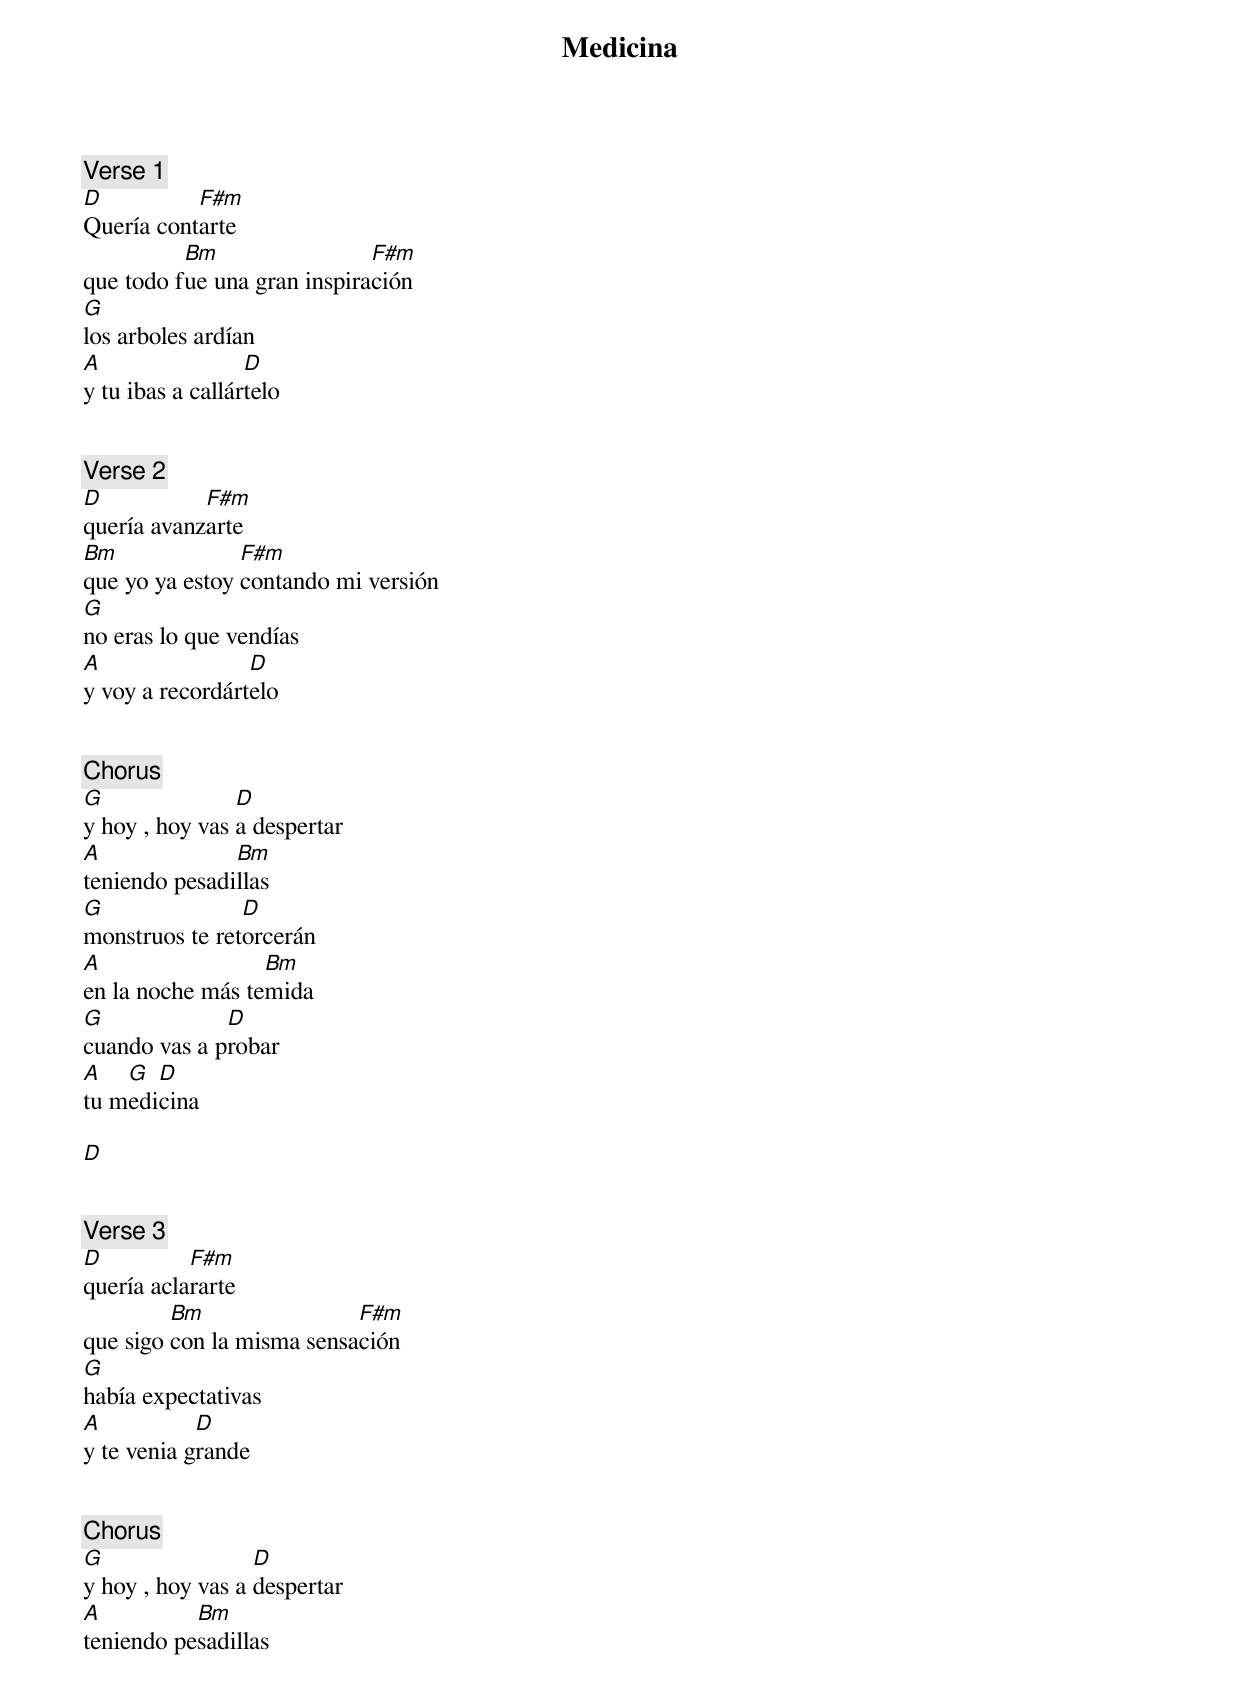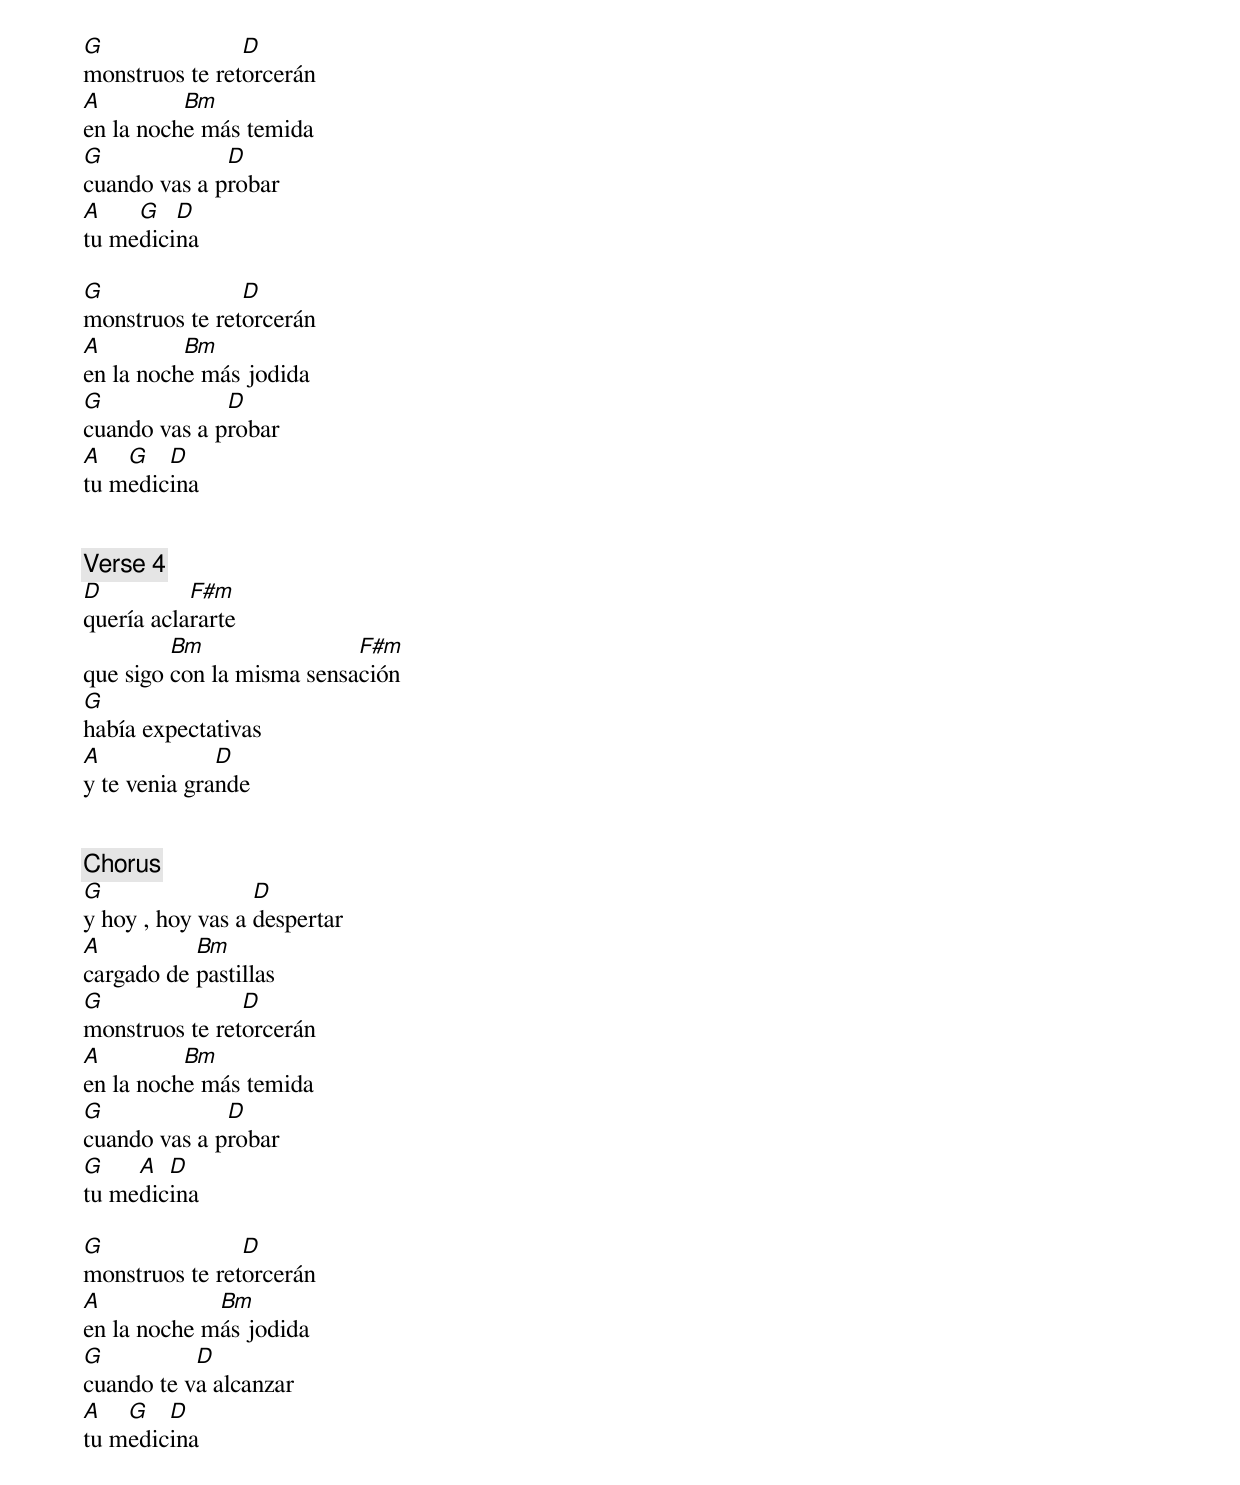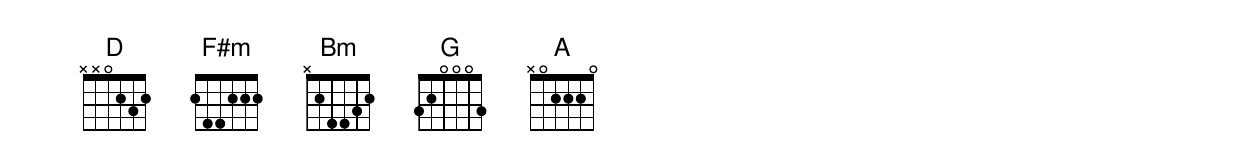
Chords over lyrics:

Medicina

[Verse 1]
D          F#m
Quería contarte
          Bm                 F#m
que todo fue una gran inspiración
G
los arboles ardían
A                 D
y tu ibas a callártelo


[Verse 2]
D           F#m
quería avanzarte
Bm              F#m
que yo ya estoy contando mi versión
G
no eras lo que vendías
A                D
y voy a recordártelo


[Chorus]
G               D
y hoy , hoy vas a despertar
A              Bm
teniendo pesadillas
G               D
monstruos te retorcerán
A                 Bm
en la noche más temida
G             D
cuando vas a probar
A   G  D
tu medicina

D


[Verse 3]
D          F#m
quería aclararte
         Bm                F#m
que sigo con la misma sensación
G
había expectativas
A           D
y te venia grande


[Chorus]
G                 D
y hoy , hoy vas a despertar
A          Bm
teniendo pesadillas
G               D
monstruos te retorcerán
A         Bm
en la noche más temida
G             D
cuando vas a probar
A    G   D
tu medicina

G               D
monstruos te retorcerán
A         Bm
en la noche más jodida
G             D
cuando vas a probar
A   G   D
tu medicina


[Verse 4]
D          F#m
quería aclararte
         Bm                F#m
que sigo con la misma sensación
G
había expectativas
A             D
y te venia grande


[Chorus]
G                 D
y hoy , hoy vas a despertar
A          Bm
cargado de pastillas
G               D
monstruos te retorcerán
A         Bm
en la noche más temida
G             D
cuando vas a probar
G    A  D
tu medicina

G               D
monstruos te retorcerán
A            Bm
en la noche más jodida
G          D
cuando te va alcanzar
A   G   D
tu medicina
